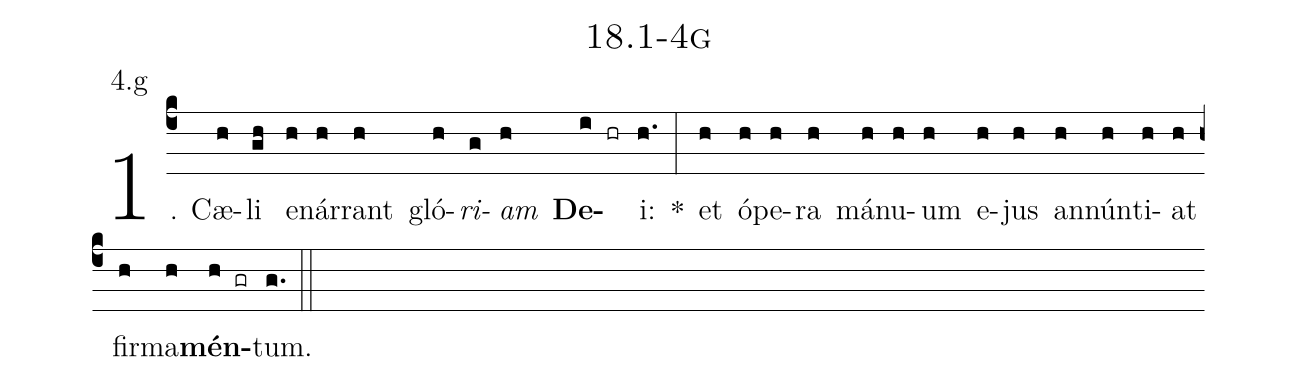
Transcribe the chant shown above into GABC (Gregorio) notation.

name: 18.1-4g;
annotation: 4.g;
%%
(c4)1. Cæ(h)li(gh) e(h)nár(h)rant(h) gló(h)<i>ri</i>(g)<i>am</i>(h) <b>De</b>(i hr)i:(h.) *(:) et(h) ó(h)pe(h)ra(h) má(h)nu(h)um(h) e(h)jus(h) an(h)nún(h)ti(h)at(h) fir(h)ma(h)<b>mén</b>(h gr)tum.(g.) (::)


%E(h) u(h) o(h) u(h) a(h) e.(g.) (::)
